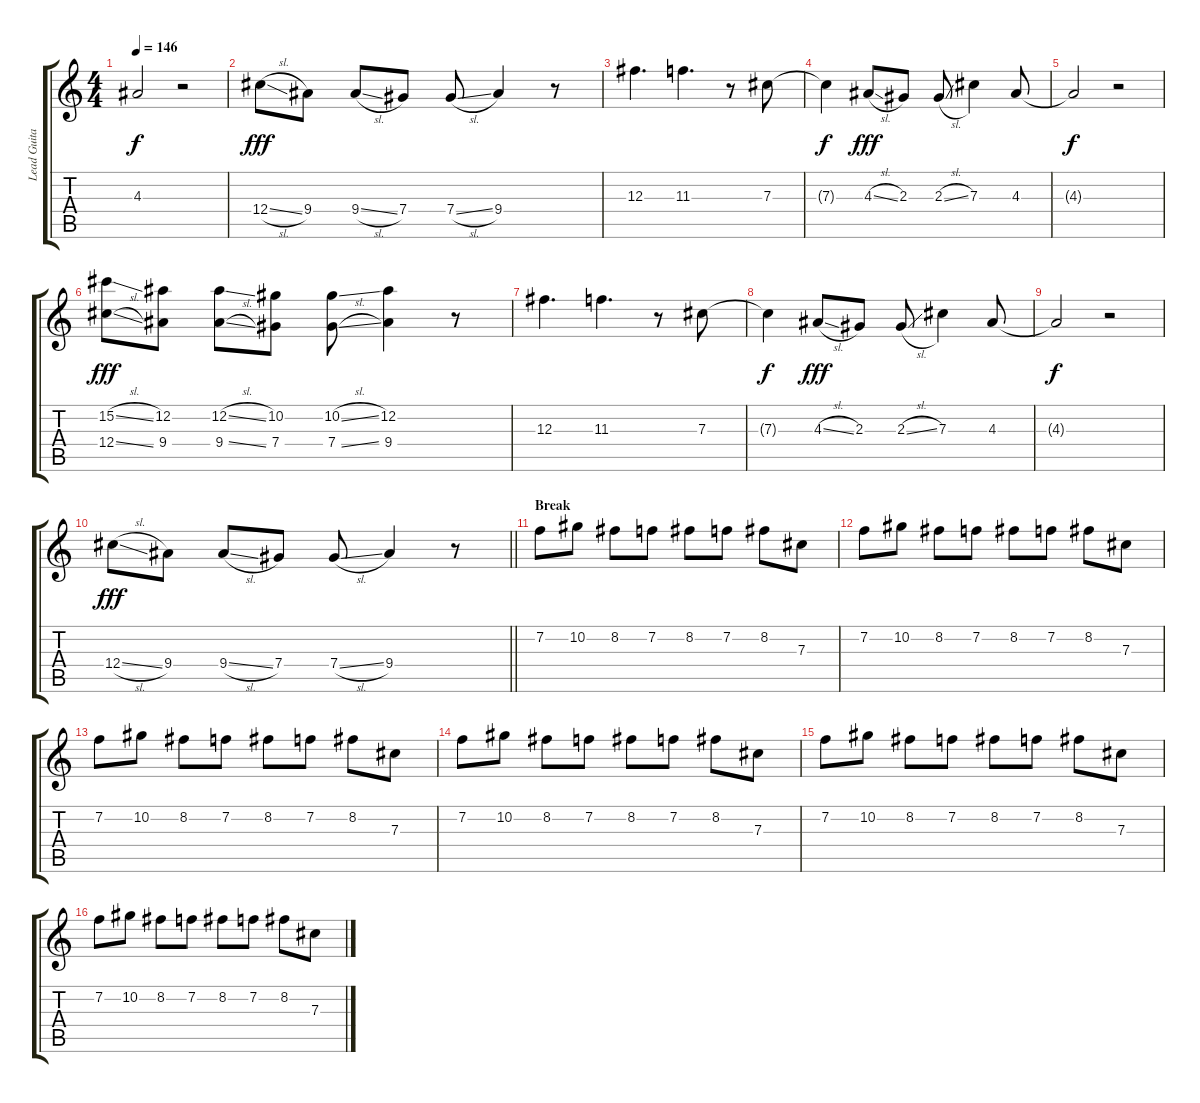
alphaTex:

\track ("Lead Guitar" "Lead Guita") {instrument electricguitarclean}
\staff {score tabs}
\tuning (Eb4 Bb3 Gb3 Db3 Ab2 Db2) {hide}
\ts (4 4)
\tempo 146
\clef g2
\ks c
4.3{t}.2{dy f} r.2 |
12.4{sl}.8{dy fff} 9.4.8 9.4{sl}.8 7.4.8 7.4{sl}.8 9.4.4 r.8 |
12.3.4{d} 11.3.4{d} r.8 7.3.8 |
7.3{t}.4{dy f} 4.3{sl}.8{dy fff} 2.3.8 2.3{sl}.8 7.3.4 4.3.8 |
4.3{t}.2{dy f} r.2 |
(15.2{sl} 12.4{sl}).8{dy fff} (12.2 9.4).8 (12.2{sl} 9.4{sl}).8 (10.2 7.4).8 (10.2{sl} 7.4{sl}).8 (12.2 9.4).4 r.8 |
12.3.4{d} 11.3.4{d} r.8 7.3.8 |
7.3{t}.4{dy f} 4.3{sl}.8{dy fff} 2.3.8 2.3{sl}.8 7.3.4 4.3.8 |
4.3{t}.2{dy f} r.2 |
\barLineRight lightlight
12.4{sl}.8{dy fff} 9.4.8 9.4{sl}.8 7.4.8 7.4{sl}.8 9.4.4 r.8 |
\section ("" "Break")
7.2.8{volume 16 instrument electricguitarclean} 10.2.8 8.2.8 7.2.8 8.2.8 7.2.8 8.2.8 7.3.8 |
7.2.8 10.2.8 8.2.8 7.2.8 8.2.8 7.2.8 8.2.8 7.3.8 |
7.2.8 10.2.8 8.2.8 7.2.8 8.2.8 7.2.8 8.2.8 7.3.8 |
7.2.8 10.2.8 8.2.8 7.2.8 8.2.8 7.2.8 8.2.8 7.3.8 |
7.2.8 10.2.8 8.2.8 7.2.8 8.2.8 7.2.8 8.2.8 7.3.8 |
7.2.8 10.2.8 8.2.8 7.2.8 8.2.8 7.2.8 8.2.8 7.3.8
